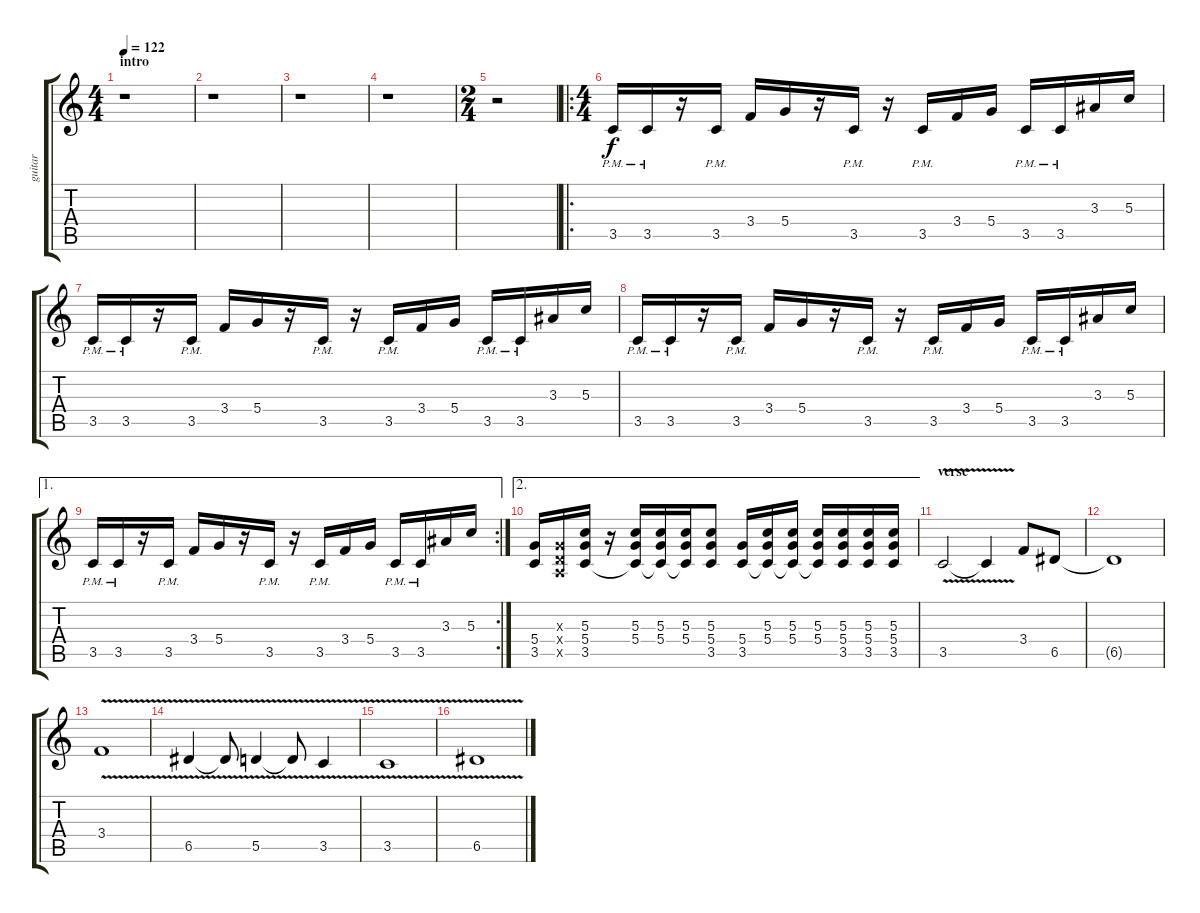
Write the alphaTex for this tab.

\track ("guitar" "guitar") {instrument overdrivenguitar}
\staff {score tabs}
\tuning (E4 B3 G3 D3 A2 E2) {hide}
\ts (4 4)
\section ("" "intro")
\tempo 122
\clef g2
\ks c
r.1{dy f instrument overdrivenguitar} |
r.1 |
r.1 |
r.1 |
\ts (2 4)
r.2 |
\ro
\ts (4 4)
3.5{pm}.16 3.5{pm}.16 r.16 3.5{pm}.16 3.4.16 5.4.16 r.16 3.5{pm}.16 r.16 3.5{pm}.16 3.4.16 5.4.16 3.5{pm}.16 3.5{pm}.16 3.3.16 5.3.16 |
3.5{pm}.16 3.5{pm}.16 r.16 3.5{pm}.16 3.4.16 5.4.16 r.16 3.5{pm}.16 r.16 3.5{pm}.16 3.4.16 5.4.16 3.5{pm}.16 3.5{pm}.16 3.3.16 5.3.16 |
3.5{pm}.16 3.5{pm}.16 r.16 3.5{pm}.16 3.4.16 5.4.16 r.16 3.5{pm}.16 r.16 3.5{pm}.16 3.4.16 5.4.16 3.5{pm}.16 3.5{pm}.16 3.3.16 5.3.16 |
\ae 1
\rc 2
3.5{pm}.16 3.5{pm}.16 r.16 3.5{pm}.16 3.4.16 5.4.16 r.16 3.5{pm}.16 r.16 3.5{pm}.16 3.4.16 5.4.16 3.5{pm}.16 3.5{pm}.16 3.3.16 5.3.16 |
\ae 2
(5.4 3.5).16 (0.3{x} 0.4{x} 0.5{x}).16 (5.3 5.4 3.5).16 r.16 (5.3 5.4 3.5{t}).16 (5.3 5.4 3.5{t}).16 (5.3 5.4 3.5{t}).16 (5.3 5.4 3.5).8 (5.4 3.5).16 (5.3 5.4 3.5{t}).16 (5.3 5.4 3.5{t}).16 (5.3 5.4 3.5{t}).16 (5.3 5.4 3.5).16 (5.3 5.4 3.5).16 (5.3 5.4 3.5).16 |
\section ("" "verse")
3.5{v}.2 3.5{t}.4 3.4.8 6.5.8 |
6.5{t}.1 |
3.4{v}.1 |
6.5{v}.4 6.5{t}.8 5.5{v}.4 5.5{t}.8 3.5{v}.4 |
3.5{v}.1 |
6.5{v}.1
